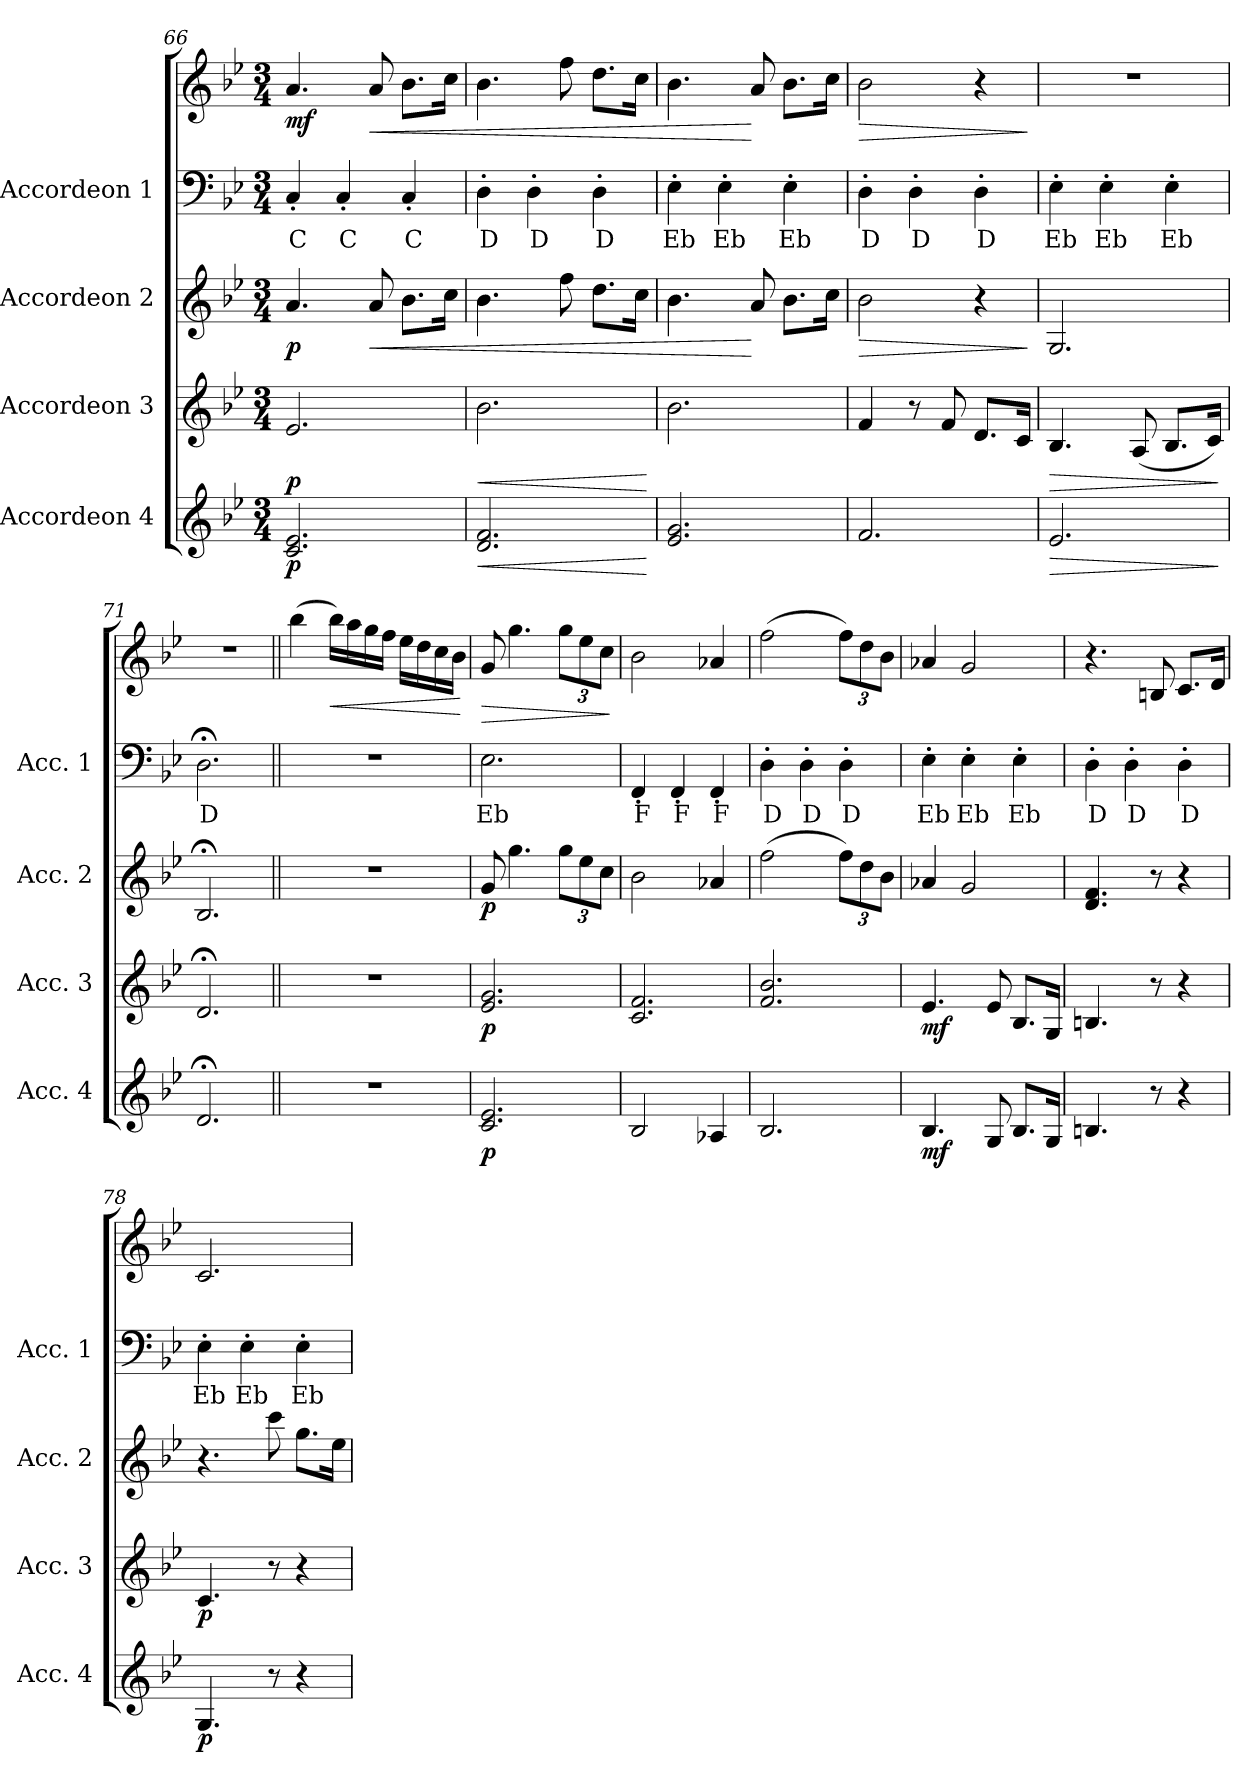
**kern	**dynam	**kern	**dynam	**kern	**dynam	**kern	**text	**kern	**dynam
*part4	*part4	*part3	*part3	*part2	*part2	*part1	*part1	*part1	*part1
*staff5	*staff5	*staff4	*staff4	*staff3	*staff3	*staff2	*staff2	*staff1	*staff1/2
*I"Accordeon 4	*	*I"Accordeon 3	*	*I"Accordeon 2	*	*I"Accordeon 1	*	*	*
*I'Acc. 4	*	*I'Acc. 3	*	*I'Acc. 2	*	*I'Acc. 1	*	*	*
*clefG2	*	*clefG2	*	*clefG2	*	*clefF4	*	*clefG2	*
*k[b-e-]	*	*k[b-e-]	*	*k[b-e-]	*	*k[b-e-]	*	*k[b-e-]	*
*M3/4	*	*M3/4	*	*M3/4	*	*M3/4	*	*M3/4	*
=66	=66	=66	=66	=66	=66	=66	=66	=66	=66
!	!LO:DY:b	!	!LO:DY:b	!	!LO:DY:b	!	!	!	!LO:DY:b
2.c/ 2.e-/	p	2.e-/	p	4.a/	p	4C'/	C	4.a/	mf
.	.	.	.	.	.	4C'/	C	.	.
!	!	!	!	!	!LO:HP:b	!	!	!	!LO:HP:b
.	.	.	.	8a/	<	.	.	8a/	<
.	.	.	.	8.b-\L	.	4C'/	C	8.b-\L	.
.	.	.	.	16cc\Jk	.	.	.	16cc\Jk	.
=67	=67	=67	=67	=67	=67	=67	=67	=67	=67
!	!LO:HP:b	!	!LO:HP:b	!	!	!	!	!	!
2.d/ 2.f/	<	2.b-\	<	4.b-\	.	4D'\	D	4.b-\	.
.	.	.	.	.	.	4D'\	D	.	.
.	.	.	.	8ff\	.	.	.	8ff\	.
.	.	.	.	8.dd\L	.	4D'\	D	8.dd\L	.
.	.	.	.	16cc\Jk	.	.	.	16cc\Jk	.
.	[	.	[	.	.	.	.	.	.
=68	=68	=68	=68	=68	=68	=68	=68	=68	=68
2.e-/ 2.g/	.	2.b-\	.	4.b-\	.	4E-'\	Eb	4.b-\	.
.	.	.	.	.	.	4E-'\	Eb	.	.
.	.	.	.	8a/	[	.	.	8a/	[
.	.	.	.	8.b-\L	.	4E-'\	Eb	8.b-\L	.
.	.	.	.	16cc\Jk	.	.	.	16cc\Jk	.
=69	=69	=69	=69	=69	=69	=69	=69	=69	=69
!	!	!	!	!	!LO:HP:b	!	!	!	!LO:HP:b
2.f/	.	4f/	.	2b-\	>	4D'\	D	2b-\	>
.	.	8r	.	.	.	4D'\	D	.	.
.	.	8f/	.	.	.	.	.	.	.
.	.	8.d/L	.	4r	.	4D'\	D	4r	.
.	.	16c/Jk	.	.	.	.	.	.	.
.	.	.	.	.	]	.	.	.	]
!!LO:PB:g=z
=70	=70	=70	=70	=70	=70	=70	=70	=70	=70
!	!LO:HP:b	!	!LO:HP:b	!	!	!	!	!	!
2.e-/	>	4.B-/	>	2.G/	.	4E-'\	Eb	2.r	.
.	.	.	.	.	.	4E-'\	Eb	.	.
.	.	(8A/	.	.	.	.	.	.	.
.	.	8.B-/L	.	.	.	4E-'\	Eb	.	.
.	.	16c/Jk)	.	.	.	.	.	.	.
.	]	.	]	.	.	.	.	.	.
=71	=71	=71	=71	=71	=71	=71	=71	=71	=71
2.d;</	.	2.d;</	.	2.B-;</	.	2.D;<\	D	2.r	.
=72||	=72||	=72||	=72||	=72||	=72||	=72||	=72||	=72||	=72||
2.r	.	2.r	.	2.r	.	2.r	.	(4bb-\	.
!	!	!	!	!	!	!	!	!	!LO:HP:b
.	.	.	.	.	.	.	.	16bb-\LL)	<
.	.	.	.	.	.	.	.	16aa\	.
.	.	.	.	.	.	.	.	16gg\	.
.	.	.	.	.	.	.	.	16ff\JJ	.
.	.	.	.	.	.	.	.	16ee-\LL	.
.	.	.	.	.	.	.	.	16dd\	.
.	.	.	.	.	.	.	.	16cc\	.
.	.	.	.	.	.	.	.	16b-\JJ	.
.	.	.	.	.	.	.	.	.	[
=73	=73	=73	=73	=73	=73	=73	=73	=73	=73
!	!LO:DY:b	!	!LO:DY:b	!	!LO:DY:b	!	!	!	!LO:HP:b
2.c/ 2.e-/	p	2.e-/ 2.g/	p	8g/	p	2.E-\	Eb	8g/	>
.	.	.	.	4.gg\	.	.	.	4.gg\	.
*	*	*	*	*Xbrackettup	*	*	*	*Xbrackettup	*
.	.	.	.	12gg\L	.	.	.	12gg\L	.
.	.	.	.	12ee-\	.	.	.	12ee-\	.
.	.	.	.	12cc\J	.	.	.	12cc\J	.
.	.	.	.	.	.	.	.	.	]
=74	=74	=74	=74	=74	=74	=74	=74	=74	=74
2B-/	.	2.c/ 2.f/	.	2b-\	.	4FF'/	F	2b-\	.
.	.	.	.	.	.	4FF'/	F	.	.
4A-X/	.	.	.	4a-X/	.	4FF'/	F	4a-X/	.
=75	=75	=75	=75	=75	=75	=75	=75	=75	=75
2.B-/	.	2.f/ 2.b-/	.	(2ff\	.	4D'\	D	(2ff\	.
.	.	.	.	.	.	4D'\	D	.	.
.	.	.	.	12ff\L)	.	4D'\	D	12ff\L)	.
.	.	.	.	12dd\	.	.	.	12dd\	.
.	.	.	.	12b-\J	.	.	.	12b-\J	.
!!LO:LB:g=z
=76	=76	=76	=76	=76	=76	=76	=76	=76	=76
!	!LO:DY:b	!	!LO:DY:b	!	!	!	!	!	!
4.B-/	mf	4.e-/	mf	4a-X/	.	4E-'\	Eb	4a-X/	.
.	.	.	.	2g/	.	4E-'\	Eb	2g/	.
8G/	.	8e-/	.	.	.	.	.	.	.
8.B-/L	.	8.B-/L	.	.	.	4E-'\	Eb	.	.
16G/Jk	.	16G/Jk	.	.	.	.	.	.	.
=77	=77	=77	=77	=77	=77	=77	=77	=77	=77
4.Bn/	.	4.Bn/	.	4.d/ 4.f/	.	4D'\	D	4.r	.
.	.	.	.	.	.	4D'\	D	.	.
8r	.	8r	.	8r	.	.	.	8Bn/	.
4r	.	4r	.	4r	.	4D'\	D	8.c/L	.
.	.	.	.	.	.	.	.	16d/Jk	.
=78	=78	=78	=78	=78	=78	=78	=78	=78	=78
!	!LO:DY:b	!	!LO:DY:b	!	!	!	!	!	!
4.G/	p	4.c/	p	4.r	.	4E-'\	Eb	2.c/	.
.	.	.	.	.	.	4E-'\	Eb	.	.
8r	.	8r	.	8ccc\	.	.	.	.	.
4r	.	4r	.	8.gg\L	.	4E-'\	Eb	.	.
.	.	.	.	16ee-\Jk	.	.	.	.	.
=	=	=	=	=	=	=	=	=	=
*-	*-	*-	*-	*-	*-	*-	*-	*-	*-
